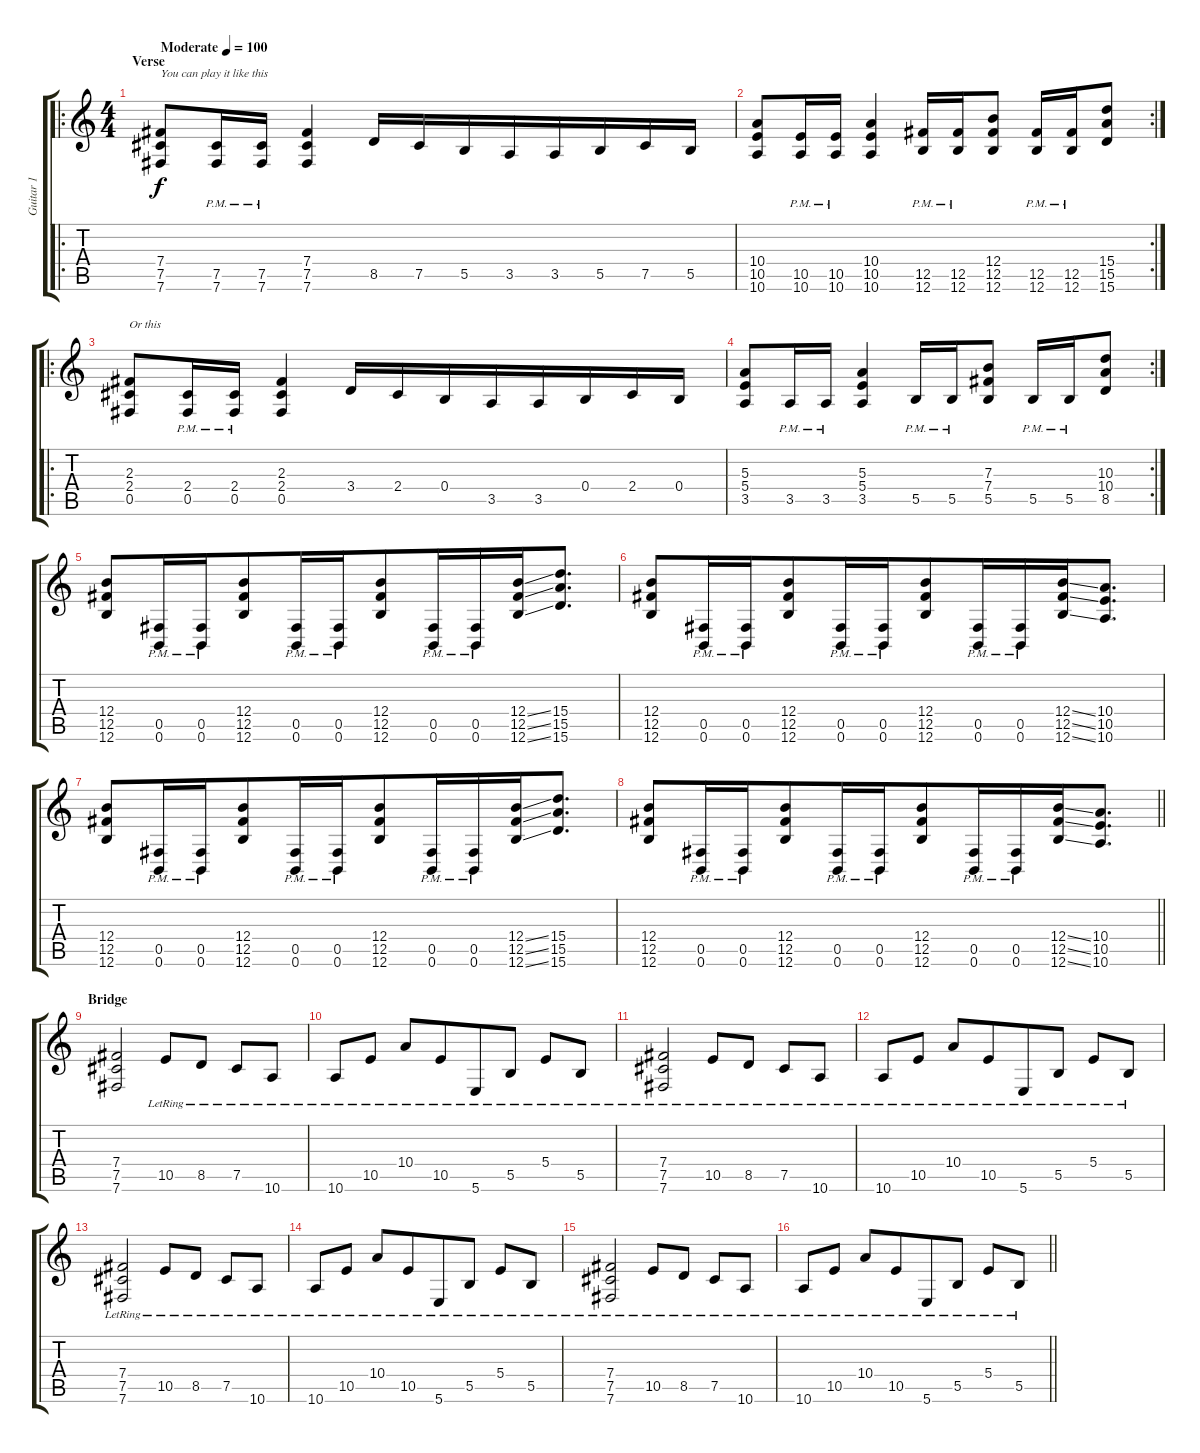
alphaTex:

\track ("Guitar 1" "Guitar 1") {instrument distortionguitar}
\staff {score tabs}
\tuning (Db4 Ab3 E3 B2 Gb2 B1) {hide}
\ro
\ts (4 4)
\section ("" "Verse")
\tempo (100 "Moderate")
\clef g2
\ks c
(7.4 7.5 7.6).8{txt "You can play it like this" dy f instrument distortionguitar beam merge} (7.5{pm} 7.6{pm}).16{beam merge} (7.5{pm} 7.6{pm}).16 (7.4 7.5 7.6).4 8.5.16 7.5.16 5.5.16 3.5.16{beam merge} 3.5.16{beam merge} 5.5.16 7.5.16 5.5.16 |
\rc 2
(10.4 10.5 10.6).8 (10.5{pm} 10.6{pm}).16 (10.5{pm} 10.6{pm}).16{beam merge} (10.4 10.5 10.6).4{beam merge} (12.5{pm} 12.6{pm}).16{beam merge} (12.5{pm} 12.6{pm}).16 (12.4 12.5 12.6).8 (12.5{pm} 12.6{pm}).16 (12.5{pm} 12.6{pm}).16 (15.4 15.5 15.6).8 |
\ro
(2.3 2.4 0.5).8{txt "Or this" beam merge} (2.4 0.5{pm}).16{beam merge} (2.4 0.5{pm}).16 (2.3 2.4 0.5).4 3.4.16 2.4.16 0.4.16 3.5.16{beam merge} 3.5.16{beam merge} 0.4.16 2.4.16 0.4.16 |
\rc 2
(5.3 5.4 3.5).8 3.5{pm}.16 3.5{pm}.16{beam merge} (5.3 5.4 3.5).4{beam merge} 5.5{pm}.16{beam merge} 5.5{pm}.16 (7.3 7.4 5.5).8 5.5{pm}.16 5.5{pm}.16 (10.3 10.4 8.5).8 |
(12.4 12.5 12.6).8 (0.5{pm} 0.6{pm}).16{beam merge} (0.5{pm} 0.6{pm}).16{beam merge} (12.4 12.5 12.6).8{beam merge} (0.5{pm} 0.6{pm}).16 (0.5{pm} 0.6{pm}).16{beam merge} (12.4 12.5 12.6).8{beam merge} (0.5{pm} 0.6{pm}).16 (0.5{pm} 0.6{pm}).16{beam merge} (12.4{ss} 12.5{ss} 12.6{ss}).16 (15.4 15.5 15.6).8{d} |
(12.4 12.5 12.6).8 (0.5{pm} 0.6{pm}).16{beam merge} (0.5{pm} 0.6{pm}).16{beam merge} (12.4 12.5 12.6).8{beam merge} (0.5{pm} 0.6{pm}).16 (0.5{pm} 0.6{pm}).16{beam merge} (12.4 12.5 12.6).8{beam merge} (0.5{pm} 0.6{pm}).16 (0.5{pm} 0.6{pm}).16{beam merge} (12.4{ss} 12.5{ss} 12.6{ss}).16 (10.4 10.5 10.6).8{d} |
(12.4 12.5 12.6).8 (0.5{pm} 0.6{pm}).16{beam merge} (0.5{pm} 0.6{pm}).16{beam merge} (12.4 12.5 12.6).8{beam merge} (0.5{pm} 0.6{pm}).16 (0.5{pm} 0.6{pm}).16{beam merge} (12.4 12.5 12.6).8{beam merge} (0.5{pm} 0.6{pm}).16 (0.5{pm} 0.6{pm}).16{beam merge} (12.4{ss} 12.5{ss} 12.6{ss}).16 (15.4 15.5 15.6).8{d} |
\barLineRight lightlight
(12.4 12.5 12.6).8 (0.5{pm} 0.6{pm}).16{beam merge} (0.5{pm} 0.6{pm}).16{beam merge} (12.4 12.5 12.6).8{beam merge} (0.5{pm} 0.6{pm}).16 (0.5{pm} 0.6{pm}).16{beam merge} (12.4 12.5 12.6).8{beam merge} (0.5{pm} 0.6{pm}).16 (0.5{pm} 0.6{pm}).16{beam merge} (12.4{ss} 12.5{ss} 12.6{ss}).16 (10.4 10.5 10.6).8{d} |
\section ("" "Bridge")
(7.4 7.5 7.6).2 10.5{lr}.8{beam merge} 8.5{lr}.8 7.5{lr}.8{beam merge} 10.6{lr}.8 |
10.6{lr}.8 10.5{lr}.8 10.4{lr}.8 10.5{lr}.8{beam merge} 5.6{lr}.8{beam merge} 5.5{lr}.8 5.4{lr}.8 5.5{lr}.8 |
(7.4 7.5{lr} 7.6).2 10.5{lr}.8{beam merge} 8.5{lr}.8 7.5{lr}.8{beam merge} 10.6{lr}.8 |
10.6{lr}.8 10.5{lr}.8 10.4{lr}.8 10.5{lr}.8{beam merge} 5.6{lr}.8{beam merge} 5.5{lr}.8 5.4{lr}.8 5.5{lr}.8 |
(7.4 7.5 7.6{lr}).2 10.5{lr}.8{beam merge} 8.5{lr}.8 7.5{lr}.8{beam merge} 10.6{lr}.8 |
10.6{lr}.8 10.5{lr}.8 10.4{lr}.8 10.5{lr}.8{beam merge} 5.6{lr}.8{beam merge} 5.5{lr}.8 5.4{lr}.8 5.5{lr}.8 |
(7.4 7.5{lr} 7.6).2 10.5{lr}.8{beam merge} 8.5{lr}.8 7.5{lr}.8{beam merge} 10.6{lr}.8 |
\barLineRight lightlight
10.6{lr}.8 10.5{lr}.8 10.4{lr}.8 10.5{lr}.8{beam merge} 5.6{lr}.8{beam merge} 5.5{lr}.8 5.4{lr}.8 5.5{lr}.8
